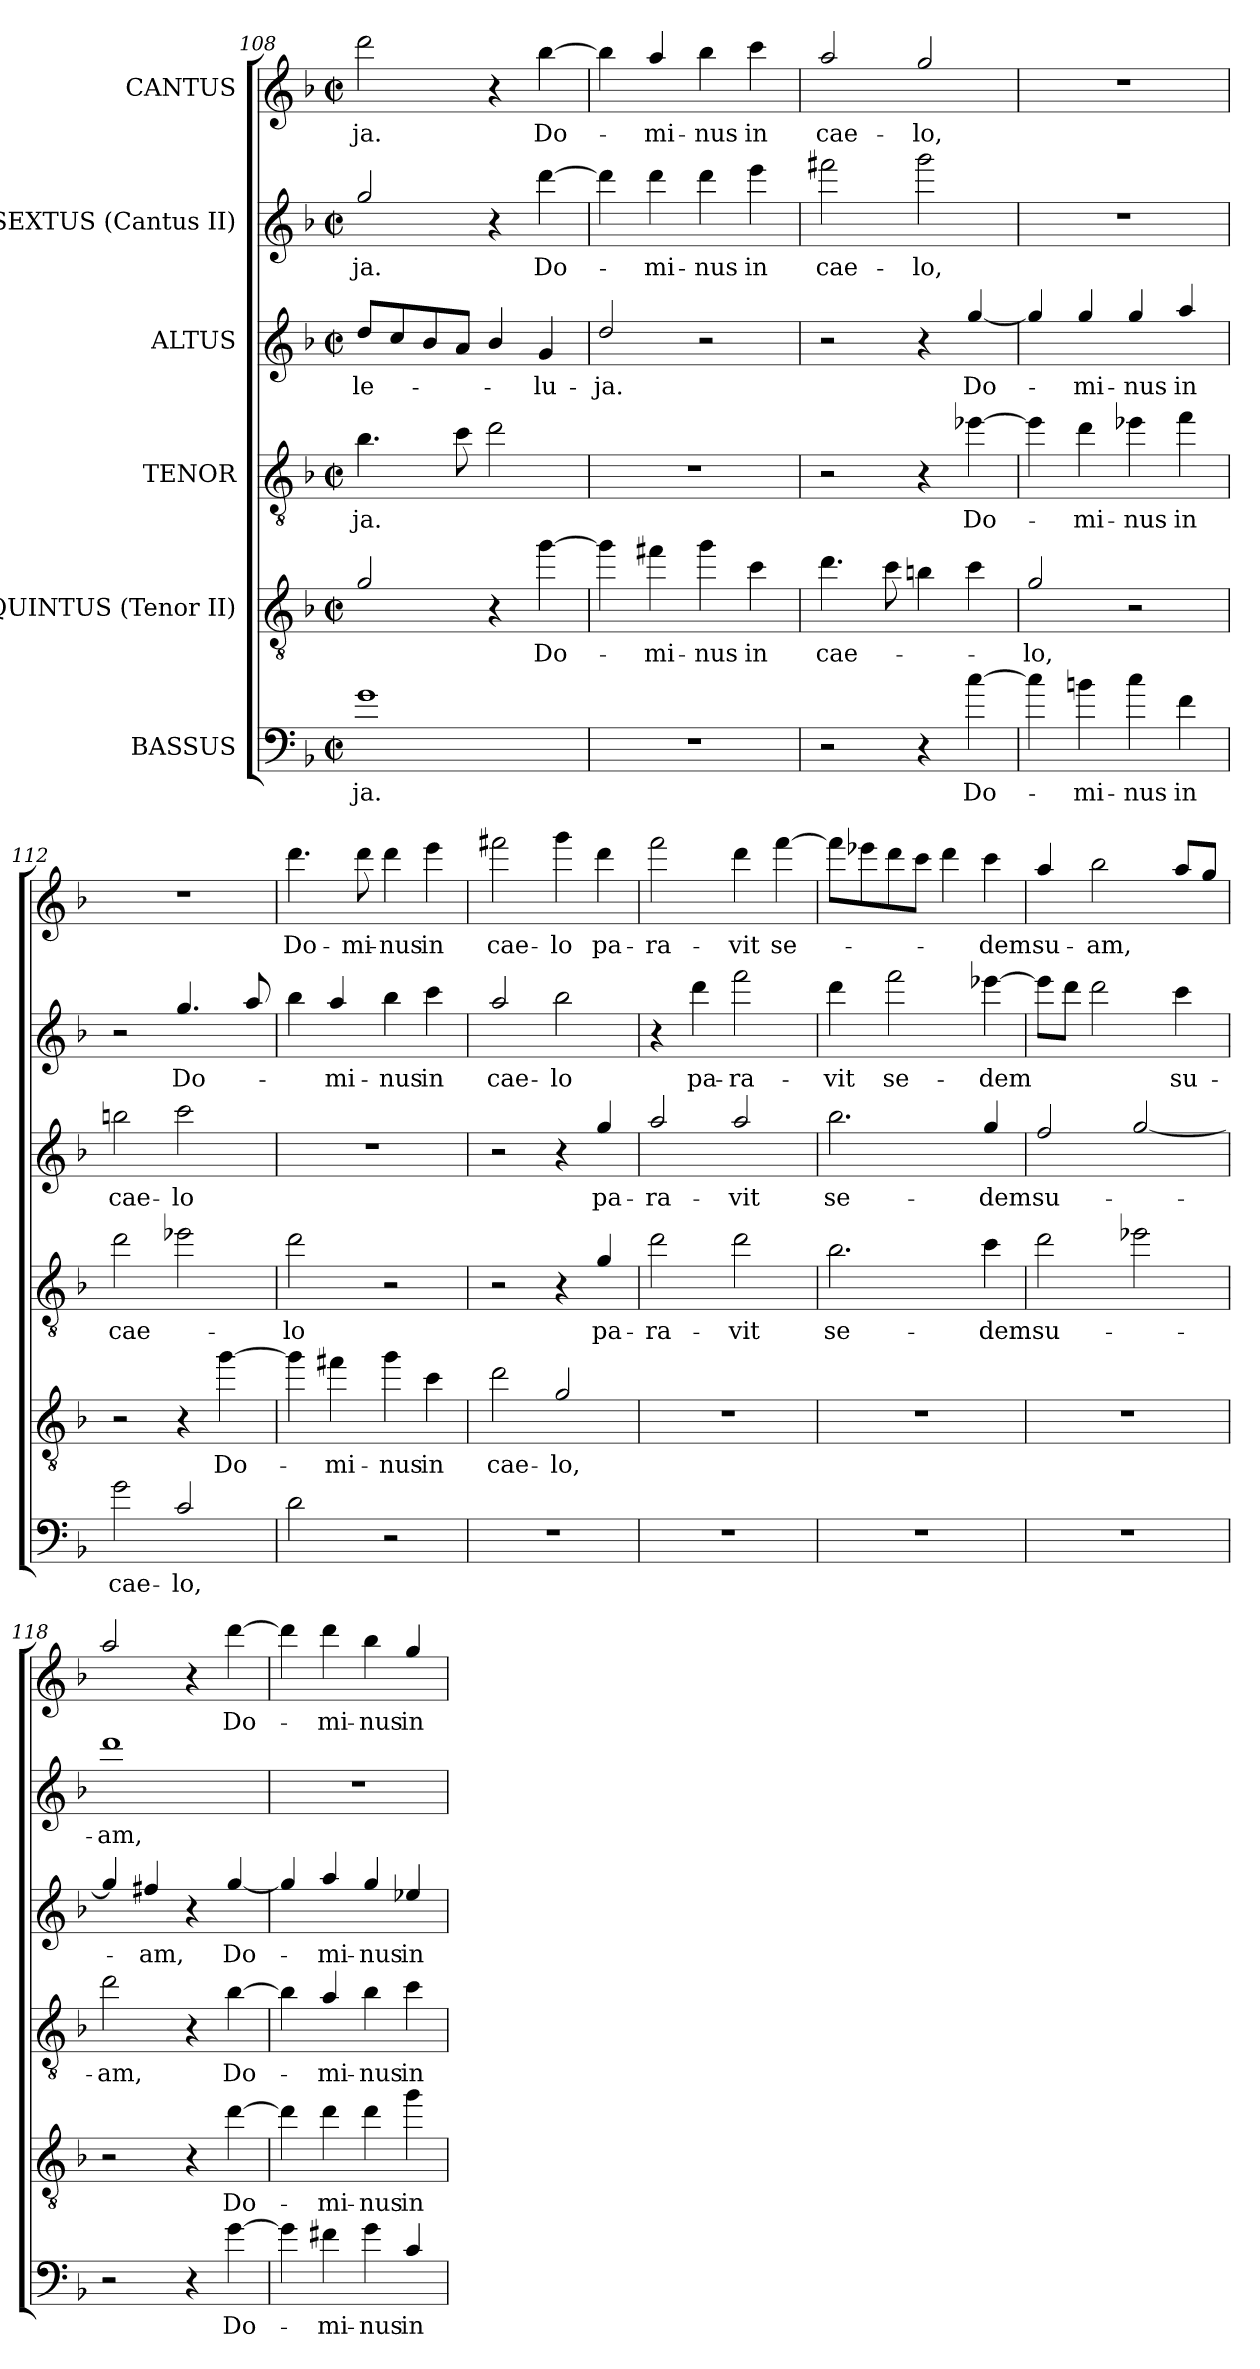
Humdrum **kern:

**kern	**text	**kern	**text	**kern	**text	**kern	**text	**kern	**text	**kern	**text
*part6	*part6	*part5	*part5	*part4	*part4	*part3	*part3	*part2	*part2	*part1	*part1
*staff6	*staff6	*staff5	*staff5	*staff4	*staff4	*staff3	*staff3	*staff2	*staff2	*staff1	*staff1
*I"BASSUS	*	*I"QUINTUS (Tenor II)	*	*I"TENOR	*	*I"ALTUS	*	*I"SEXTUS (Cantus II)	*	*I"CANTUS	*
*clefF4	*	*clefGv2	*	*clefGv2	*	*clefG2	*	*clefG2	*	*clefG2	*
*ITrd12c21	*	*ITrd8c14	*	*ITrd8c14	*	*ITrd12c21	*	*ITrd12c21	*	*ITrd12c21	*
*k[b-]	*	*k[b-]	*	*k[b-]	*	*k[b-]	*	*k[b-]	*	*k[b-]	*
*d:	*	*d:	*	*d:	*	*d:	*	*d:	*	*d:	*
*M2/2	*	*M2/2	*	*M2/2	*	*M2/2	*	*M2/2	*	*M2/2	*
*met(c|)	*	*met(c|)	*	*met(c|)	*	*met(c|)	*	*met(c|)	*	*met(c|)	*
=108	=108	=108	=108	=108	=108	=108	=108	=108	=108	=108	=108
1G	-ja.	2G/	.	4.B-\	-ja.	8d/L	-le-	2g/	-ja.	2dd\	-ja.
.	.	.	.	.	.	8c/	.	.	.	.	.
.	.	.	.	.	.	8B-/	.	.	.	.	.
.	.	.	.	8c\	.	8A/J	.	.	.	.	.
.	.	4r	.	2d\	.	4B-/	.	4r	.	4r	.
.	.	[4g\	Do-	.	.	4G/	-lu-	[4dd\	Do-	[4b-\	Do-
=109	=109	=109	=109	=109	=109	=109	=109	=109	=109	=109	=109
1r	.	4g\]	.	1r	.	2d/	-ja.	4dd\]	.	4b-\]	.
.	.	4f#X\	-mi-	.	.	.	.	4dd\	-mi-	4a/	-mi-
.	.	4g\	-nus	.	.	2r	.	4dd\	-nus	4b-\	-nus
.	.	4c\	in	.	.	.	.	4ee\	in	4cc\	in
=110	=110	=110	=110	=110	=110	=110	=110	=110	=110	=110	=110
2r	.	4.d\	cae-	2r	.	2r	.	2ff#X\	cae-	2a/	cae-
.	.	8c\	.	.	.	.	.	.	.	.	.
4r	.	4Bn\	.	4r	.	4r	.	2gg\	-lo,	2g/	-lo,
[4c\	Do-	4c\	.	[4e-X\	Do-	[4g/	Do-	.	.	.	.
=111	=111	=111	=111	=111	=111	=111	=111	=111	=111	=111	=111
4c\]	.	2G/	-lo,	4e-\]	.	4g/]	.	1r	.	1r	.
4Bn\	-mi-	.	.	4d\	-mi-	4g/	-mi-	.	.	.	.
4c\	-nus	2r	.	4e-X\	-nus	4g/	-nus	.	.	.	.
4F\	in	.	.	4f\	in	4a/	in	.	.	.	.
=112	=112	=112	=112	=112	=112	=112	=112	=112	=112	=112	=112
2G\	cae-	2r	.	2d\	cae-	2bn\	cae-	2r	.	1r	.
2C/	-lo,	4r	.	2e-X\	.	2cc\	-lo	4.g/	Do-	.	.
.	.	[4g\	Do-	.	.	.	.	.	.	.	.
.	.	.	.	.	.	.	.	8a/	.	.	.
=113	=113	=113	=113	=113	=113	=113	=113	=113	=113	=113	=113
2D\	.	4g\]	.	2d\	-lo	1r	.	4b-\	.	4.dd\	Do-
.	.	4f#X\	-mi-	.	.	.	.	4a/	-mi-	.	.
.	.	.	.	.	.	.	.	.	.	8dd\	-mi-
2r	.	4g\	-nus	2r	.	.	.	4b-\	-nus	4dd\	-nus
.	.	4c\	in	.	.	.	.	4cc\	in	4ee\	in
!!LO:LB:g=z
=114	=114	=114	=114	=114	=114	=114	=114	=114	=114	=114	=114
1r	.	2d\	cae-	2r	.	2r	.	2a/	cae-	2ff#X\	cae-
.	.	2G/	-lo,	4r	.	4r	.	2b-\	-lo	4gg\	-lo
.	.	.	.	4G/	pa-	4g/	pa-	.	.	4dd\	pa-
=115	=115	=115	=115	=115	=115	=115	=115	=115	=115	=115	=115
1r	.	1r	.	2d\	-ra-	2a/	-ra-	4r	.	2ff\	-ra-
.	.	.	.	.	.	.	.	4dd\	pa-	.	.
.	.	.	.	2d\	-vit	2a/	-vit	2ff\	-ra-	4dd\	-vit
.	.	.	.	.	.	.	.	.	.	[4ff\	se-
=116	=116	=116	=116	=116	=116	=116	=116	=116	=116	=116	=116
1r	.	1r	.	2.B-\	se-	2.b-\	se-	4dd\	-vit	8ff\L]	.
.	.	.	.	.	.	.	.	.	.	8ee-X\	.
.	.	.	.	.	.	.	.	2ff\	se-	8dd\	.
.	.	.	.	.	.	.	.	.	.	8cc\J	.
.	.	.	.	.	.	.	.	.	.	4dd\	.
.	.	.	.	4c\	-dem	4g/	-dem	[4ee-X\	-dem	4cc\	-dem
=117	=117	=117	=117	=117	=117	=117	=117	=117	=117	=117	=117
1r	.	1r	.	2d\	su-	2f/	su-	8ee-\L]	.	4a/	su-
.	.	.	.	.	.	.	.	8dd\J	.	.	.
.	.	.	.	.	.	.	.	2dd\	.	2b-\	-am,
.	.	.	.	2e-X\	.	[2g/	.	.	.	.	.
.	.	.	.	.	.	.	.	4cc\	su-	8a/L	.
.	.	.	.	.	.	.	.	.	.	8g/J	.
=118	=118	=118	=118	=118	=118	=118	=118	=118	=118	=118	=118
2r	.	2r	.	2d\	-am,	4g/]	.	1dd	-am,	2a/	.
.	.	.	.	.	.	4f#X/	-am,	.	.	.	.
4r	.	4r	.	4r	.	4r	.	.	.	4r	.
[4G\	Do-	[4d\	Do-	[4B-\	Do-	[4g/	Do-	.	.	[4dd\	Do-
=119	=119	=119	=119	=119	=119	=119	=119	=119	=119	=119	=119
4G\]	.	4d\]	.	4B-\]	.	4g/]	.	1r	.	4dd\]	.
4F#X\	-mi-	4d\	-mi-	4A/	-mi-	4a/	-mi-	.	.	4dd\	-mi-
4G\	-nus	4d\	-nus	4B-\	-nus	4g/	-nus	.	.	4b-\	-nus
4C/	in	4g\	in	4c\	in	4e-X/	in	.	.	4g/	in
=	=	=	=	=	=	=	=	=	=	=	=
*-	*-	*-	*-	*-	*-	*-	*-	*-	*-	*-	*-
